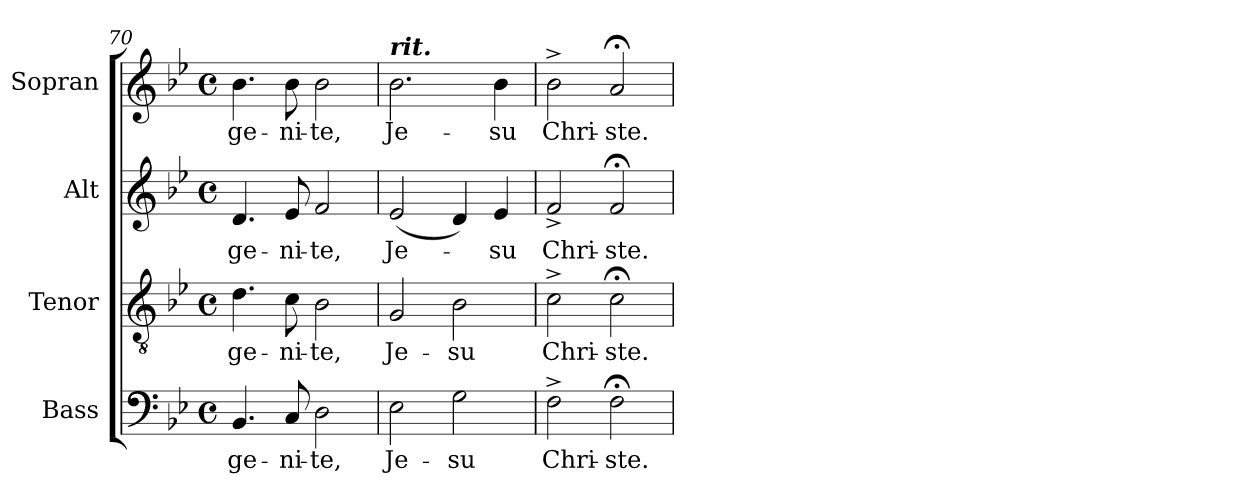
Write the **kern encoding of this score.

**kern	**text	**kern	**text	**kern	**text	**kern	**text
*part4	*part4	*part3	*part3	*part2	*part2	*part1	*part1
*staff4	*staff4	*staff3	*staff3	*staff2	*staff2	*staff1	*staff1
*I"Bass	*	*I"Tenor	*	*I"Alt	*	*I"Sopran	*
*I'B.	*	*I'T.	*	*I'A.	*	*I'S.	*
*clefF4	*	*clefGv2	*	*clefG2	*	*clefG2	*
*k[b-e-]	*	*k[b-e-]	*	*k[b-e-]	*	*k[b-e-]	*
*B-:	*	*B-:	*	*B-:	*	*B-:	*
*M4/4	*	*M4/4	*	*M4/4	*	*M4/4	*
*met(c)	*	*met(c)	*	*met(c)	*	*met(c)	*
=70	=70	=70	=70	=70	=70	=70	=70
!	!LO:LY:b	!	!LO:LY:b	!	!LO:LY:b	!	!LO:LY:b
4.BB-/	-ge-	4.d\	-ge-	4.d/	-ge-	4.b-\	-ge-
!	!LO:LY:b	!	!LO:LY:b	!	!LO:LY:b	!	!LO:LY:b
8C/	-ni-	8c\	-ni-	8e-/	-ni-	8b-\	-ni-
!	!LO:LY:b	!	!LO:LY:b	!	!LO:LY:b	!	!LO:LY:b
2D\	-te,	2B-\	-te,	2f/	-te,	2b-\	-te,
=71	=71	=71	=71	=71	=71	=71	=71
!	!	!	!	!	!	!LO:TX:a:Bi:t=rit.	!
!	!LO:LY:b	!	!LO:LY:b	!	!LO:LY:b	!	!LO:LY:b
2E-\	Je-	2G/	Je-	(<2e-/	Je-	2.b-\	Je-
!	!LO:LY:b	!	!LO:LY:b	!	!	!	!
2G\	-su	2B-\	-su	4d/)	.	.	.
!	!	!	!	!	!LO:LY:b	!	!LO:LY:b
.	.	.	.	4e-/	-su	4b-\	-su
=72	=72	=72	=72	=72	=72	=72	=72
!	!LO:LY:b	!	!LO:LY:b	!	!LO:LY:b	!	!LO:LY:b
2F^>\	Chri-	2c^>\	Chri-	2f^>/	Chri-	2b-^>\	Chri-
!	!LO:LY:b	!	!LO:LY:b	!	!LO:LY:b	!	!LO:LY:b
2F;<\	-ste.	2c;<\	-ste.	2f;</	-ste.	2a;</	-ste.
=	=	=	=	=	=	=	=
*-	*-	*-	*-	*-	*-	*-	*-
